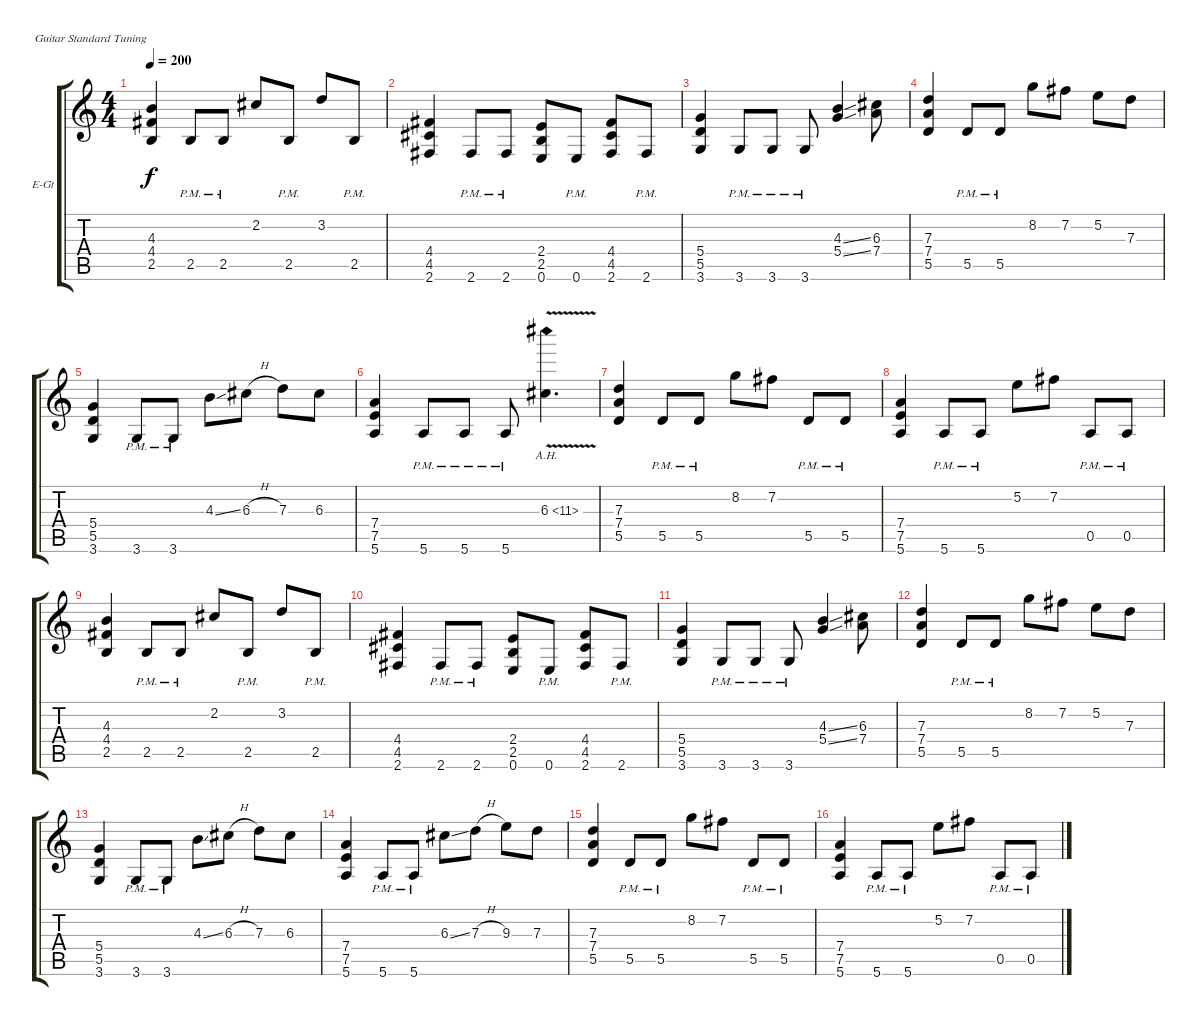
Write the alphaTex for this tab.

\bracketExtendMode groupsimilarinstruments
\firstSystemTrackNameOrientation horizontal
\otherSystemsTrackNameOrientation horizontal
\track ("Guitarra Acomp." "E-Gt") {instrument overdrivenguitar}
\staff {score tabs}
\tuning (E4 B3 G3 D3 A2 E2)
\ts (4 4)
\tempo 200
\clef g2
\ks c
(4.3 4.4 2.5).4{dy f} 2.5{pm}.8 2.5{pm}.8 2.2.8 2.5{pm}.8 3.2.8 2.5{pm}.8 |
(4.4 4.5 2.6).4 2.6{pm}.8 2.6{pm}.8 (2.4 2.5 0.6).8 0.6{pm}.8 (4.4 4.5 2.6).8 2.6{pm}.8 |
(5.4 5.5 3.6).4 3.6{pm}.8 3.6{pm}.8 3.6{pm}.8 (4.3{ss} 5.4{ss}).4 (6.3 7.4).8 |
(7.3 7.4 5.5).4 5.5{pm}.8 5.5{pm}.8 8.2.8 7.2.8 5.2.8 7.3.8 |
(5.4 5.5 3.6).4 3.6{pm}.8 3.6{pm}.8 4.3{ss}.8 6.3{h}.8 7.3.8 6.3.8 |
(7.4 7.5 5.6).4 5.6{pm}.8 5.6{pm}.8 5.6{pm}.8 6.3{ah 5 v}.4{d} |
(7.3 7.4 5.5).4 5.5{pm}.8 5.5{pm}.8 8.2.8 7.2.8 5.5{pm}.8 5.5{pm}.8 |
(7.4 7.5 5.6).4 5.6{pm}.8 5.6{pm}.8 5.2.8 7.2.8 0.5{pm}.8 0.5{pm}.8 |
(4.3 4.4 2.5).4 2.5{pm}.8 2.5{pm}.8 2.2.8 2.5{pm}.8 3.2.8 2.5{pm}.8 |
(4.4 4.5 2.6).4 2.6{pm}.8 2.6{pm}.8 (2.4 2.5 0.6).8 0.6{pm}.8 (4.4 4.5 2.6).8 2.6{pm}.8 |
(5.4 5.5 3.6).4 3.6{pm}.8 3.6{pm}.8 3.6{pm}.8 (4.3{ss} 5.4{ss}).4 (6.3 7.4).8 |
(7.3 7.4 5.5).4 5.5{pm}.8 5.5{pm}.8 8.2.8 7.2.8 5.2.8 7.3.8 |
(5.4 5.5 3.6).4 3.6{pm}.8 3.6{pm}.8 4.3{ss}.8 6.3{h}.8 7.3.8 6.3.8 |
(7.4 7.5 5.6).4 5.6{pm}.8 5.6{pm}.8 6.3{ss}.8 7.3{h}.8 9.3.8 7.3.8 |
(7.3 7.4 5.5).4 5.5{pm}.8 5.5{pm}.8 8.2.8 7.2.8 5.5{pm}.8 5.5{pm}.8 |
(7.4 7.5 5.6).4 5.6{pm}.8 5.6{pm}.8 5.2.8 7.2.8 0.5{pm}.8 0.5{pm}.8
